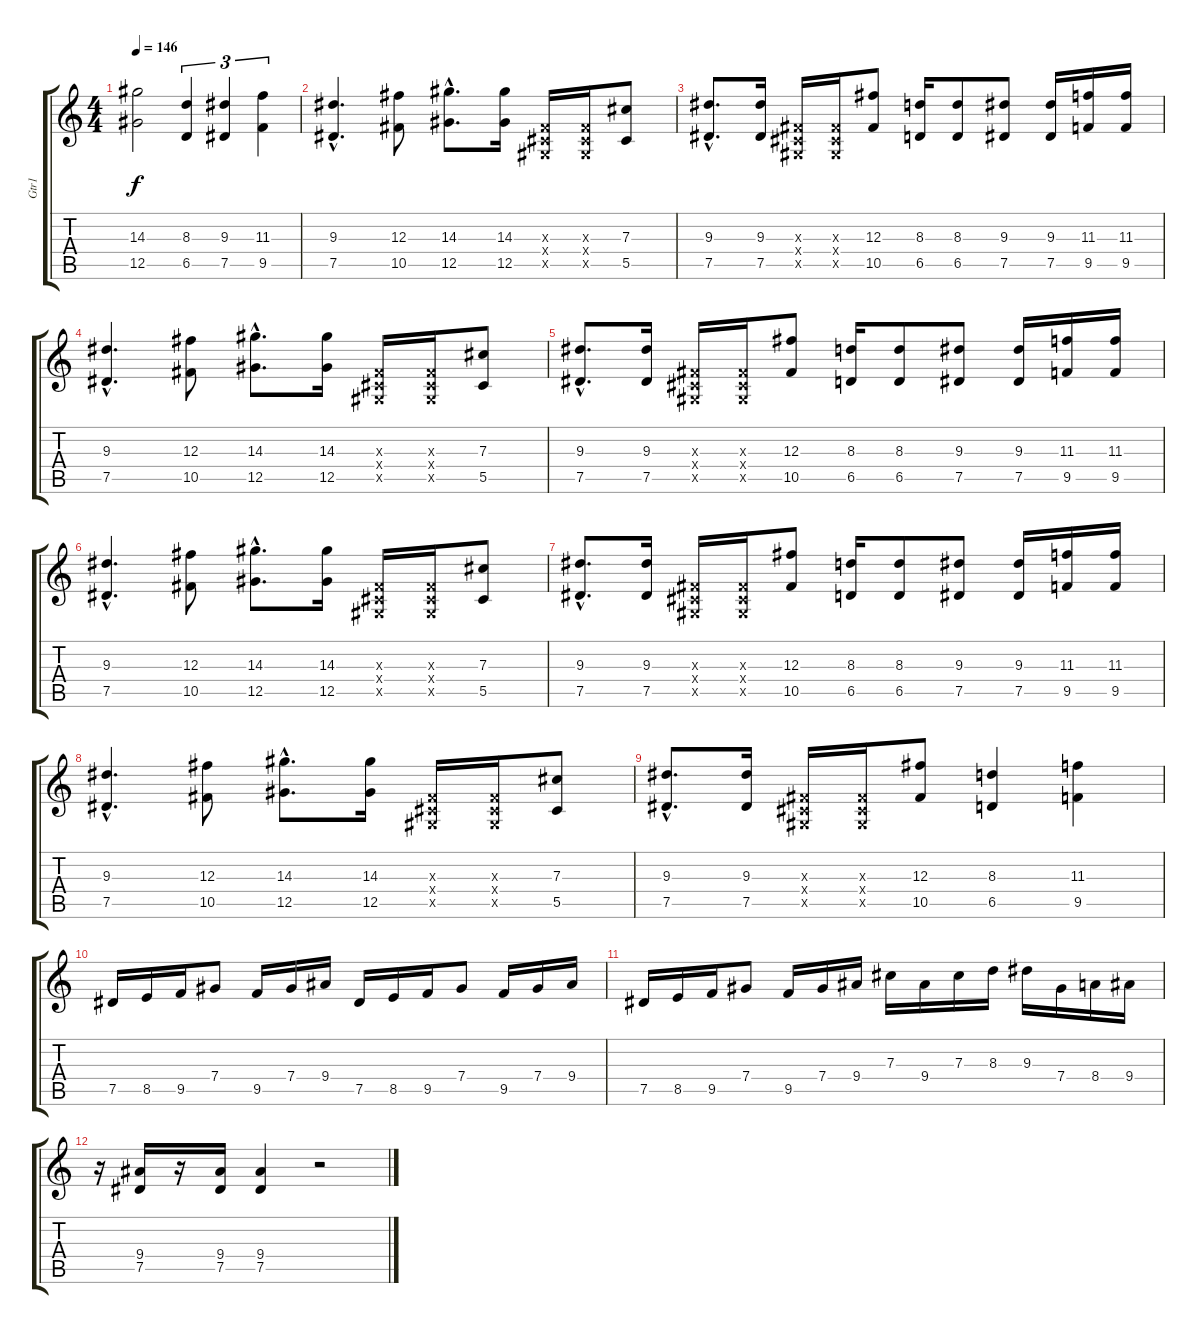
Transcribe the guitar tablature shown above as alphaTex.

\track ("Gtr1" "Gtr1") {instrument overdrivenguitar}
\staff {score tabs}
\tuning (Eb4 Bb3 Gb3 Db3 Ab2 Eb2) {hide}
\ts (4 4)
\tempo 146
\clef g2
\ks c
(14.3 12.5).2{dy f} (8.3 6.5).4{tu (3 2)} (9.3 7.5).4{tu (3 2)} (11.3 9.5).4{tu (3 2)} |
(9.3{hac} 7.5{hac}).4{d} (12.3 10.5).8 (14.3{hac} 12.5{hac}).8{d} (14.3 12.5).16 (0.3{x} 0.4{x} 0.5{x}).16 (0.3{x} 0.4{x} 0.5{x}).16 (7.3 5.5).8 |
(9.3{hac} 7.5{hac}).8{d} (9.3 7.5).16 (0.3{x} 0.4{x} 0.5{x}).16 (0.3{x} 0.4{x} 0.5{x}).16 (12.3 10.5).8 (8.3 6.5).16 (8.3 6.5).8 (9.3 7.5).8 (9.3 7.5).16 (11.3 9.5).16 (11.3 9.5).16 |
(9.3{hac} 7.5{hac}).4{d} (12.3 10.5).8 (14.3{hac} 12.5{hac}).8{d} (14.3 12.5).16 (0.3{x} 0.4{x} 0.5{x}).16 (0.3{x} 0.4{x} 0.5{x}).16 (7.3 5.5).8 |
(9.3{hac} 7.5{hac}).8{d} (9.3 7.5).16 (0.3{x} 0.4{x} 0.5{x}).16 (0.3{x} 0.4{x} 0.5{x}).16 (12.3 10.5).8 (8.3 6.5).16 (8.3 6.5).8 (9.3 7.5).8 (9.3 7.5).16 (11.3 9.5).16 (11.3 9.5).16 |
(9.3{hac} 7.5{hac}).4{d} (12.3 10.5).8 (14.3{hac} 12.5{hac}).8{d} (14.3 12.5).16 (0.3{x} 0.4{x} 0.5{x}).16 (0.3{x} 0.4{x} 0.5{x}).16 (7.3 5.5).8 |
(9.3{hac} 7.5{hac}).8{d} (9.3 7.5).16 (0.3{x} 0.4{x} 0.5{x}).16 (0.3{x} 0.4{x} 0.5{x}).16 (12.3 10.5).8 (8.3 6.5).16 (8.3 6.5).8 (9.3 7.5).8 (9.3 7.5).16 (11.3 9.5).16 (11.3 9.5).16 |
(9.3{hac} 7.5{hac}).4{d} (12.3 10.5).8 (14.3{hac} 12.5{hac}).8{d} (14.3 12.5).16 (0.3{x} 0.4{x} 0.5{x}).16 (0.3{x} 0.4{x} 0.5{x}).16 (7.3 5.5).8 |
(9.3{hac} 7.5{hac}).8{d} (9.3 7.5).16 (0.3{x} 0.4{x} 0.5{x}).16 (0.3{x} 0.4{x} 0.5{x}).16 (12.3 10.5).8 (8.3 6.5).4 (11.3 9.5).4 |
7.5.16{volume 16} 8.5.16 9.5.16 7.4.8 9.5.16 7.4.16 9.4.16 7.5.16 8.5.16 9.5.16 7.4.8 9.5.16 7.4.16 9.4.16 |
7.5.16 8.5.16 9.5.16 7.4.8 9.5.16 7.4.16 9.4.16 7.3.16 9.4.16 7.3.16 8.3.16 9.3.16 7.4.16 8.4.16 9.4.16 |
r.16 (9.4 7.5).16 r.16 (9.4 7.5).16 (9.4 7.5).4 r.2
